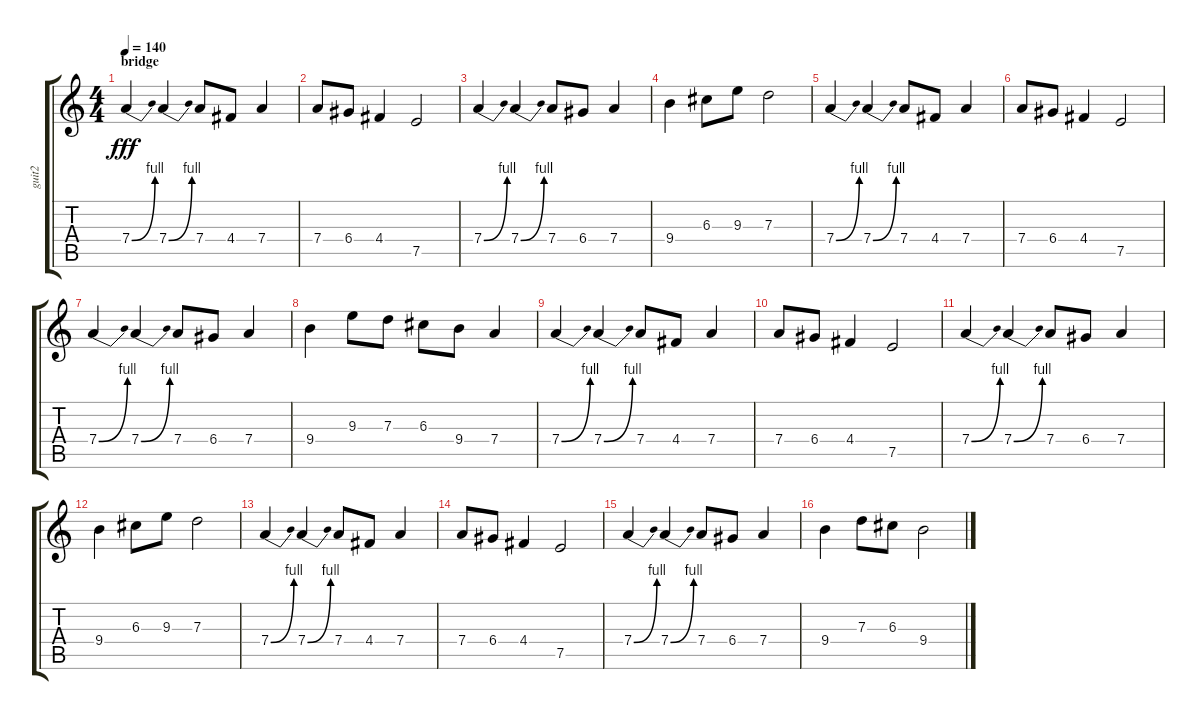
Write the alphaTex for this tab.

\track ("guit2" "guit2") {instrument overdrivenguitar}
\staff {score tabs}
\tuning (E4 B3 G3 D3 A2 E2) {hide}
\ts (4 4)
\section ("" "bridge")
\tempo 140
\clef g2
\ks c
7.4{be (bend 0 0 60 4)}.4{dy fff instrument electricguitarclean} 7.4{be (bend 0 0 60 4)}.4 7.4.8 4.4.8 7.4.4 |
7.4.8 6.4.8 4.4.4 7.5.2 |
7.4{be (bend 0 0 60 4)}.4 7.4{be (bend 0 0 60 4)}.4 7.4.8 6.4.8 7.4.4 |
9.4.4 6.3.8 9.3.8 7.3.2 |
7.4{be (bend 0 0 60 4)}.4 7.4{be (bend 0 0 60 4)}.4 7.4.8 4.4.8 7.4.4 |
7.4.8 6.4.8 4.4.4 7.5.2 |
7.4{be (bend 0 0 60 4)}.4 7.4{be (bend 0 0 60 4)}.4 7.4.8 6.4.8 7.4.4 |
9.4.4 9.3.8 7.3.8 6.3.8 9.4.8 7.4.4 |
7.4{be (bend 0 0 60 4)}.4 7.4{be (bend 0 0 60 4)}.4 7.4.8 4.4.8 7.4.4 |
7.4.8 6.4.8 4.4.4 7.5.2 |
7.4{be (bend 0 0 60 4)}.4 7.4{be (bend 0 0 60 4)}.4 7.4.8 6.4.8 7.4.4 |
9.4.4 6.3.8 9.3.8 7.3.2 |
7.4{be (bend 0 0 60 4)}.4 7.4{be (bend 0 0 60 4)}.4 7.4.8 4.4.8 7.4.4 |
7.4.8 6.4.8 4.4.4 7.5.2 |
7.4{be (bend 0 0 60 4)}.4 7.4{be (bend 0 0 60 4)}.4 7.4.8 6.4.8 7.4.4 |
9.4.4 7.3.8 6.3.8 9.4.2
